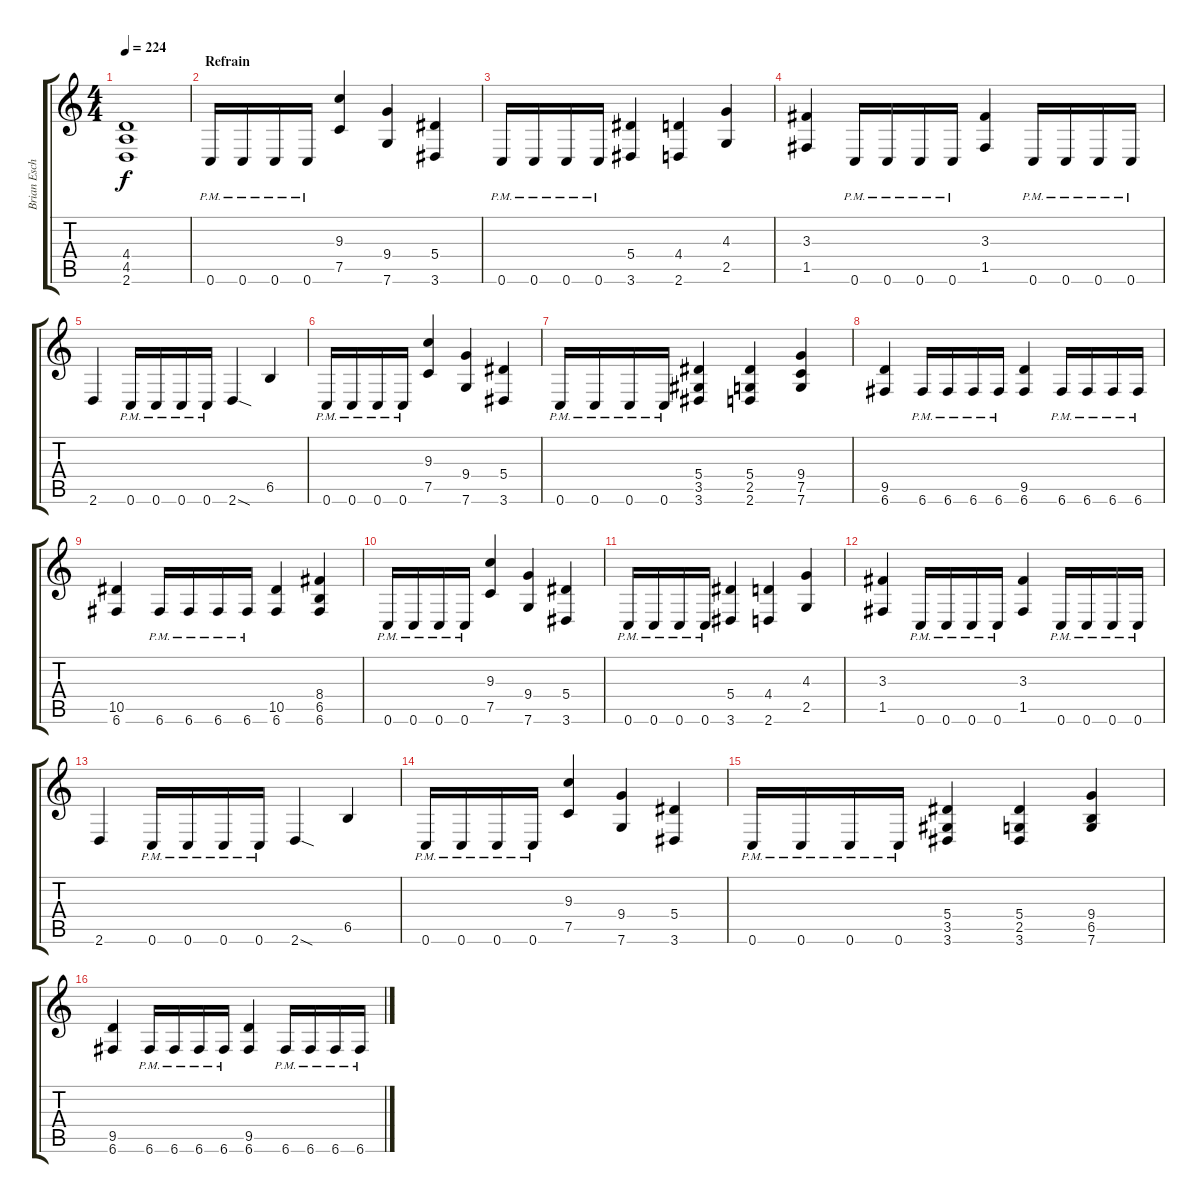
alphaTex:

\track ("Brian Eschbach (Lead Guitar)" "Brian Esch") {instrument distortionguitar}
\staff {score tabs}
\tuning (C4 G3 Eb3 Bb2 F2 C2) {hide}
\ts (4 4)
\tempo 224
\clef g2
\ks c
(4.4 4.5 2.6).1{dy f} |
\section ("" "Refrain")
0.6{pm}.16{instrument distortionguitar} 0.6{pm}.16 0.6{pm}.16 0.6{pm}.16 (9.3 7.5).4 (9.4 7.6).4 (5.4 3.6).4 |
0.6{pm}.16 0.6{pm}.16 0.6{pm}.16 0.6{pm}.16 (5.4 3.6).4 (4.4 2.6).4 (4.3 2.5).4 |
(3.3 1.5).4 0.6{pm}.16 0.6{pm}.16 0.6{pm}.16 0.6{pm}.16 (3.3 1.5).4 0.6{pm}.16 0.6{pm}.16 0.6{pm}.16 0.6{pm}.16 |
2.6.4 0.6{pm}.16 0.6{pm}.16 0.6{pm}.16 0.6{pm}.16 2.6{sod}.4 6.5.4 |
0.6{pm}.16 0.6{pm}.16 0.6{pm}.16 0.6{pm}.16 (9.3 7.5).4 (9.4 7.6).4 (5.4 3.6).4 |
0.6{pm}.16 0.6{pm}.16 0.6{pm}.16 0.6{pm}.16 (5.4 3.5 3.6).4 (5.4 2.5 2.6).4 (9.4 7.5 7.6).4 |
(9.5 6.6).4 6.6{pm}.16 6.6{pm}.16 6.6{pm}.16 6.6{pm}.16 (9.5 6.6).4 6.6{pm}.16 6.6{pm}.16 6.6{pm}.16 6.6{pm}.16 |
(10.5 6.6).4 6.6{pm}.16 6.6{pm}.16 6.6{pm}.16 6.6{pm}.16 (10.5 6.6).4 (8.4 6.5 6.6).4 |
0.6{pm}.16{instrument distortionguitar} 0.6{pm}.16 0.6{pm}.16 0.6{pm}.16 (9.3 7.5).4 (9.4 7.6).4 (5.4 3.6).4 |
0.6{pm}.16 0.6{pm}.16 0.6{pm}.16 0.6{pm}.16 (5.4 3.6).4 (4.4 2.6).4 (4.3 2.5).4 |
(3.3 1.5).4 0.6{pm}.16 0.6{pm}.16 0.6{pm}.16 0.6{pm}.16 (3.3 1.5).4 0.6{pm}.16 0.6{pm}.16 0.6{pm}.16 0.6{pm}.16 |
2.6.4 0.6{pm}.16 0.6{pm}.16 0.6{pm}.16 0.6{pm}.16 2.6{sod}.4 6.5.4 |
0.6{pm}.16 0.6{pm}.16 0.6{pm}.16 0.6{pm}.16 (9.3 7.5).4 (9.4 7.6).4 (5.4 3.6).4 |
0.6{pm}.16 0.6{pm}.16 0.6{pm}.16 0.6{pm}.16 (5.4 3.5 3.6).4 (5.4 2.5 3.6).4 (9.4 6.5 7.6).4 |
(9.5 6.6).4 6.6{pm}.16 6.6{pm}.16 6.6{pm}.16 6.6{pm}.16 (9.5 6.6).4 6.6{pm}.16 6.6{pm}.16 6.6{pm}.16 6.6{pm}.16
